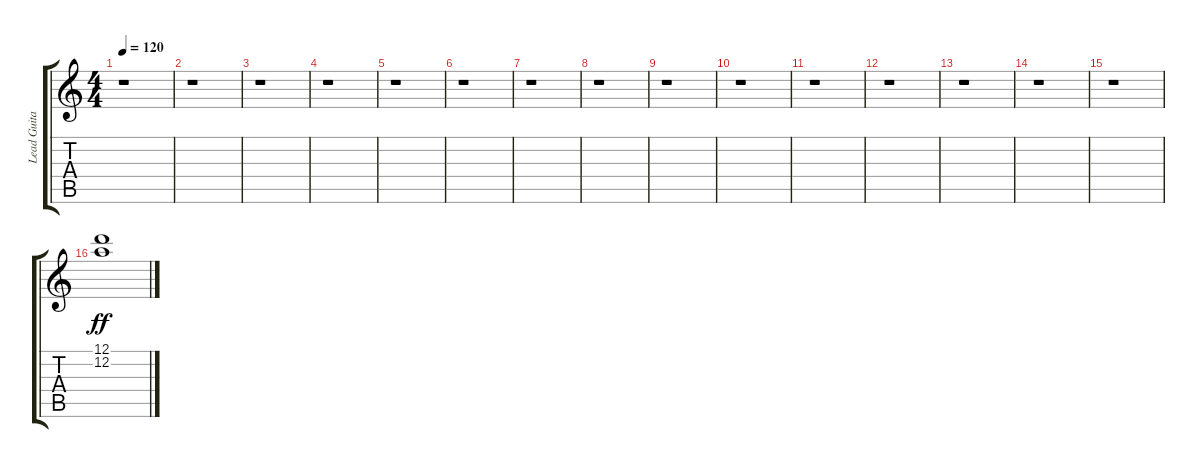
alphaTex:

\track ("Lead Guitar" "Lead Guita") {instrument distortionguitar}
\staff {score tabs}
\tuning (D4 A3 F3 C3 G2 D2) {hide}
\ts (4 4)
\tempo 120
\clef g2
\ks c
r.1{dy ff} |
r.1 |
r.1 |
r.1 |
r.1 |
r.1 |
r.1 |
r.1 |
r.1 |
r.1 |
r.1 |
r.1 |
r.1 |
r.1 |
r.1 |
(12.1 12.2).1
